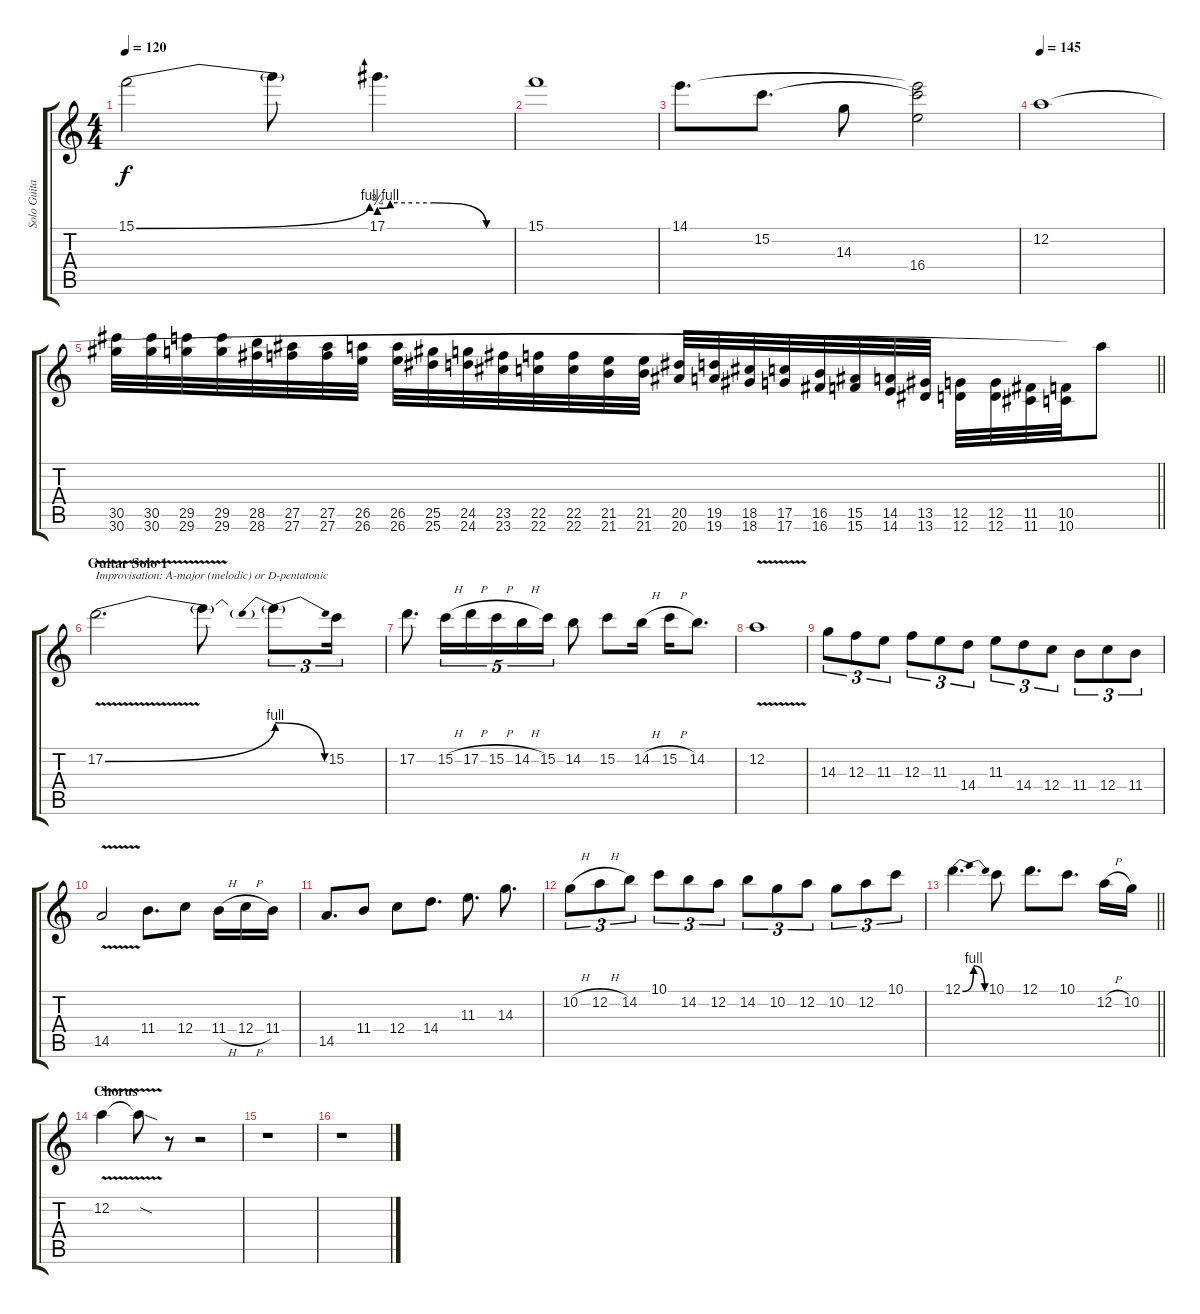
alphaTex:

\track ("Solo Guitar" "Solo Guita") {instrument distortionguitar}
\staff {score tabs}
\tuning (D4 A3 F3 C3 G2 D2) {hide}
\ts (4 4)
\tempo 120
\clef g2
\ks c
15.1{be (bend 0 0 60 4)}.2{dy f} 15.1{t}.8 17.1{be (custom 0 3 5 4 15 4 25 4 49 0 60 0)}.4{d} |
15.1.1 |
14.1.8{d} 15.2.8{d} 14.3.8 (14.1{t} 15.2{t} 16.4).2 |
\tempo 145
12.2.1 |
\barLineRight lightlight
(30.5 30.6).32{volume 16 instrument guitarfretnoise} (30.5 30.6).32 (29.5 29.6).32 (29.5 29.6).32 (28.5 28.6).32 (27.5 27.6).32 (27.5 27.6).32 (26.5 26.6).32 (26.5 26.6).32 (25.5 25.6).32 (24.5 24.6).32 (23.5 23.6).32 (22.5 22.6).32 (22.5 22.6).32 (21.5 21.6).32 (21.5 21.6).32 (20.5 20.6).32 (19.5 19.6).32 (18.5 18.6).32 (17.5 17.6).32 (16.5 16.6).32 (15.5 15.6).32 (14.5 14.6).32 (13.5 13.6).32 (12.5 12.6).32 (12.5 12.6).32 (11.5 11.6).32 (10.5 10.6).32 12.2{t}.8 |
\section ("" "Guitar Solo 1")
17.2{be (bend 0 0 60 4) v}.2{d txt "Improvisation: A-major (melodic) or D-pentatonic" volume 13 instrument distortionguitar} 17.2{t}.8 17.2{be (prebendrelease 0 4 60 0) t}.8{tu (3 2)} 15.2.16{tu (3 2)} |
17.2.8{d} 15.2{h}.16{tu (5 4)} 17.2{h}.16{tu (5 4)} 15.2{h}.16{tu (5 4)} 14.2{h}.16{tu (5 4)} 15.2.16{tu (5 4)} 14.2.8 15.2.8 14.2{h}.16 15.2{h}.16 14.2.8{d} |
12.2{v}.1 |
14.3.8{tu (3 2)} 12.3.8{tu (3 2)} 11.3.8{tu (3 2)} 12.3.8{tu (3 2)} 11.3.8{tu (3 2)} 14.4.8{tu (3 2)} 11.3.8{tu (3 2)} 14.4.8{tu (3 2)} 12.4.8{tu (3 2)} 11.4.8{tu (3 2)} 12.4.8{tu (3 2)} 11.4.8{tu (3 2)} |
14.5{v}.2 11.4.8{d} 12.4.8 11.4{h}.16 12.4{h}.16 11.4.16 |
14.5.8{d} 11.4.8 12.4.8 14.4.8{d} 11.3.8{d} 14.3.8{d} |
10.2{h}.8{tu (3 2)} 12.2{h}.8{tu (3 2)} 14.2.8{tu (3 2)} 10.1.8{tu (3 2)} 14.2.8{tu (3 2)} 12.2.8{tu (3 2)} 14.2.8{tu (3 2)} 10.2.8{tu (3 2)} 12.2.8{tu (3 2)} 10.2.8{tu (3 2)} 12.2.8{tu (3 2)} 10.1.8{tu (3 2)} |
\barLineRight lightlight
12.1{be (bendrelease 0 0 15 4 46 4 60 0)}.4{d} 10.1.8 12.1.8{d} 10.1.8{d} 12.2{h}.16 10.2.16 |
\section ("" "Chorus")
12.2{v}.4 12.2{sod t}.8 r.8 r.2 |
r.1 |
r.1
